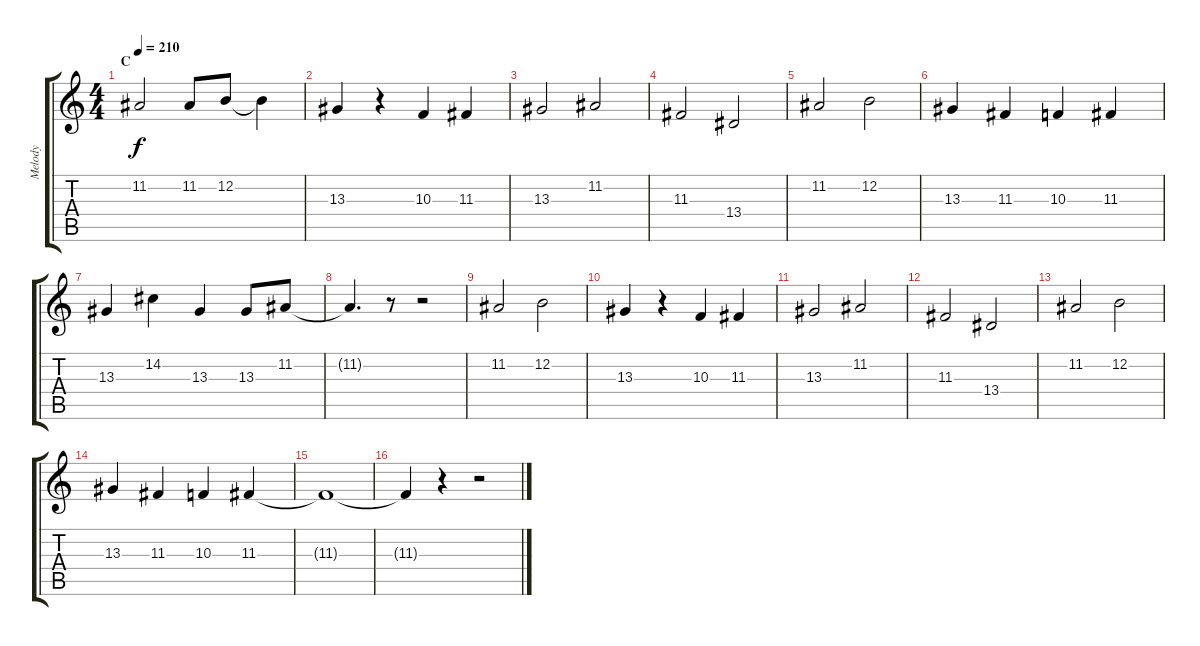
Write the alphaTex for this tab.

\track ("Melody" "Melody") {instrument harmonica}
\staff {score tabs}
\tuning (E4 B3 G3 D3 A2 E2) {hide}
\ts (4 4)
\section ("" "C")
\tempo 210
\clef g2
\ks c
11.2.2{dy f} 11.2.8 12.2.8 12.2{t}.4 |
13.3.4 r.4 10.3.4 11.3.4 |
13.3.2 11.2.2 |
11.3.2 13.4.2 |
11.2.2 12.2.2 |
13.3.4 11.3.4 10.3.4 11.3.4 |
13.3.4 14.2.4 13.3.4 13.3.8 11.2.8 |
11.2{t}.4{d} r.8 r.2 |
11.2.2 12.2.2 |
13.3.4 r.4 10.3.4 11.3.4 |
13.3.2 11.2.2 |
11.3.2 13.4.2 |
11.2.2 12.2.2 |
13.3.4 11.3.4 10.3.4 11.3.4 |
11.3{t}.1 |
11.3{t}.4 r.4 r.2
